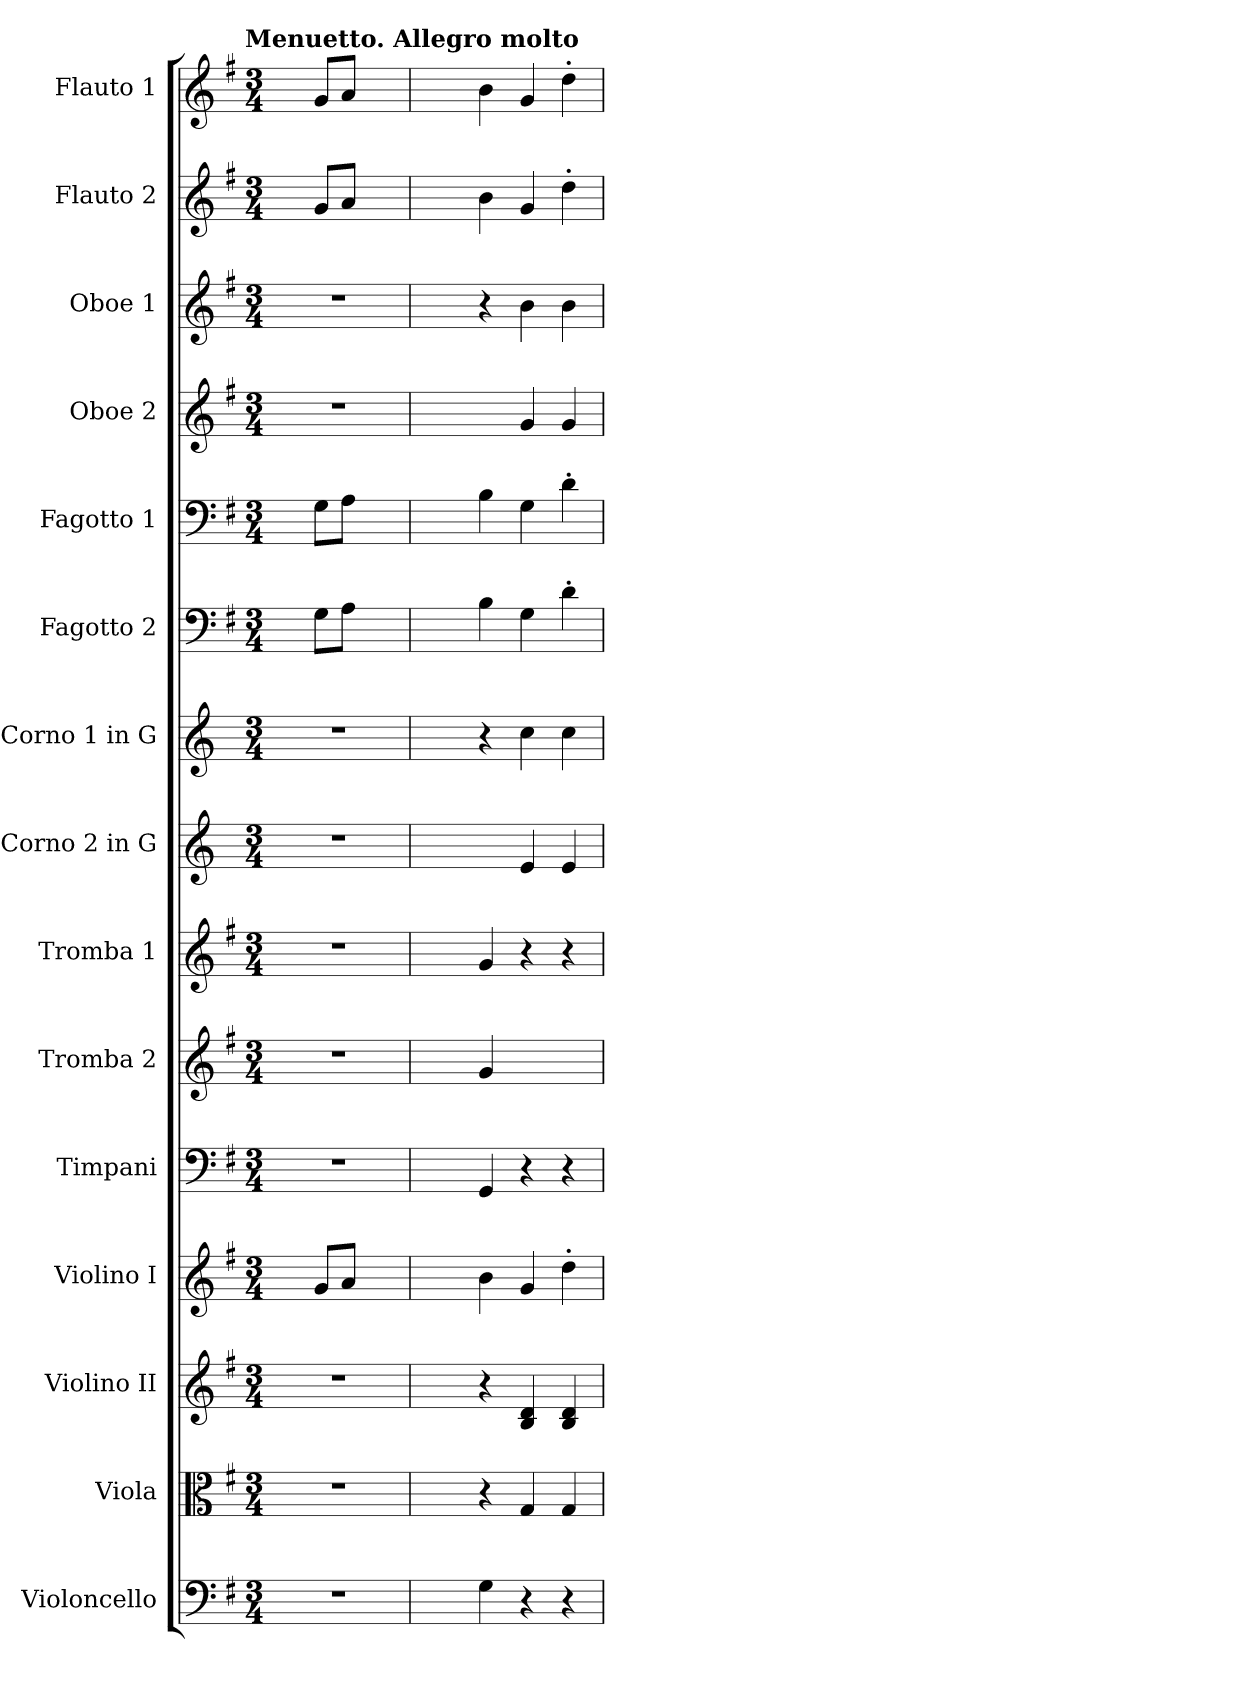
**kern	**kern	**kern	**kern	**kern	**kern	**kern	**kern	**kern	**kern	**kern	**kern	**kern	**kern	**kern
*part15	*part14	*part13	*part12	*part11	*part10	*part9	*part8	*part7	*part6	*part5	*part4	*part3	*part2	*part1
*staff15	*staff14	*staff13	*staff12	*staff11	*staff10	*staff9	*staff8	*staff7	*staff6	*staff5	*staff4	*staff3	*staff2	*staff1
*I"Violoncello	*I"Viola	*I"Violino II	*I"Violino I	*I"Timpani	*I"Tromba 2	*I"Tromba 1	*I"Corno 2 in G	*I"Corno 1 in G	*I"Fagotto 2	*I"Fagotto 1	*I"Oboe 2	*I"Oboe 1	*I"Flauto 2	*I"Flauto 1
*I'Vc	*I'Vla	*I'Vln	*I'Vln	*	*	*	*	*	*	*	*I'Ob	*I'Ob	*I'Fl	*I'Fl
*clefF4	*clefC3	*clefG2	*clefG2	*clefF4	*clefG2	*clefG2	*clefG2	*clefG2	*clefF4	*clefF4	*clefG2	*clefG2	*clefG2	*clefG2
*	*	*	*	*	*ITrd1c2	*ITrd1c2	*ITrd-4c-7	*ITrd-4c-7	*	*	*	*	*	*
*k[f#]	*k[f#]	*k[f#]	*k[f#]	*k[f#]	*k[b-]	*k[b-]	*k[f#]	*k[f#]	*k[f#]	*k[f#]	*k[f#]	*k[f#]	*k[f#]	*k[f#]
*G:	*G:	*G:	*G:	*G:	*F:	*F:	*G:	*G:	*G:	*G:	*G:	*G:	*G:	*G:
!!LO:TX:omd:t=Menuetto.  Allegro molto
*M3/4	*M3/4	*M3/4	*M3/4	*M3/4	*M3/4	*M3/4	*M3/4	*M3/4	*M3/4	*M3/4	*M3/4	*M3/4	*M3/4	*M3/4
*MM228	*MM228	*MM228	*MM228	*MM228	*MM228	*MM228	*MM228	*MM228	*MM228	*MM228	*MM228	*MM228	*MM228	*MM228
=	=	=	=	=	=	=	=	=	=	=	=	=	=	=
2.r	2.r	2.r	4ryy	2.r	2.r	2.r	2.r	2.r	4ryy	4ryy	2.r	2.r	4ryy	4ryy
.	.	.	8g/L	.	.	.	.	.	8G\L	8G\L	.	.	8g/L	8g/L
.	.	.	8a/J	.	.	.	.	.	8A\J	8A\J	.	.	8a/J	8a/J
.	.	.	4ryy	.	.	.	.	.	4ryy	4ryy	.	.	4ryy	4ryy
=1	=1	=1	=1	=1	=1	=1	=1	=1	=1	=1	=1	=1	=1	=1
2ryy	2ryy	2ryy	2ryy	2ryy	2ryy	2ryy	2ryy	2ryy	2ryy	2ryy	2ryy	2ryy	2ryy	2ryy
4G	4r	4r	4b	4GG	4f	4f	4ryy	4r	4B	4B	4ryy	4r	4b	4b
4r	4G	4B 4d	4g	4r	4ryy	4r	4b	4gg	4G	4G	4g	4b	4g	4g
4r	4G	4B 4d	4dd'	4r	4ryy	4r	4b	4gg	4d'	4d'	4g	4b	4dd'	4dd'
=	=	=	=	=	=	=	=	=	=	=	=	=	=	=
*-	*-	*-	*-	*-	*-	*-	*-	*-	*-	*-	*-	*-	*-	*-
